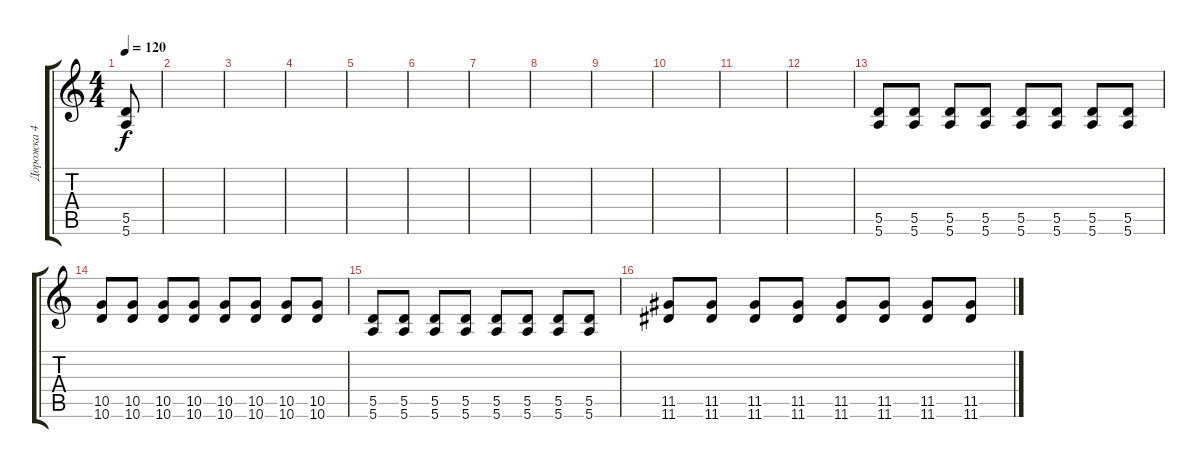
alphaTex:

\track ("Дорожка 4" "Дорожка 4") {instrument distortionguitar}
\staff {score tabs}
\tuning (E4 B3 G3 D3 A2 E2) {hide}
\ts (4 4)
\tempo 120
\clef g2
\ks c
(5.5 5.6).8{dy f} |
|
|
|
|
|
|
|
|
|
|
|
(5.5 5.6).8 (5.5 5.6).8 (5.5 5.6).8 (5.5 5.6).8 (5.5 5.6).8 (5.5 5.6).8 (5.5 5.6).8 (5.5 5.6).8 |
(10.5 10.6).8 (10.5 10.6).8 (10.5 10.6).8 (10.5 10.6).8 (10.5 10.6).8 (10.5 10.6).8 (10.5 10.6).8 (10.5 10.6).8 |
(5.5 5.6).8 (5.5 5.6).8 (5.5 5.6).8 (5.5 5.6).8 (5.5 5.6).8 (5.5 5.6).8 (5.5 5.6).8 (5.5 5.6).8 |
(11.5 11.6).8 (11.5 11.6).8 (11.5 11.6).8 (11.5 11.6).8 (11.5 11.6).8 (11.5 11.6).8 (11.5 11.6).8 (11.5 11.6).8
